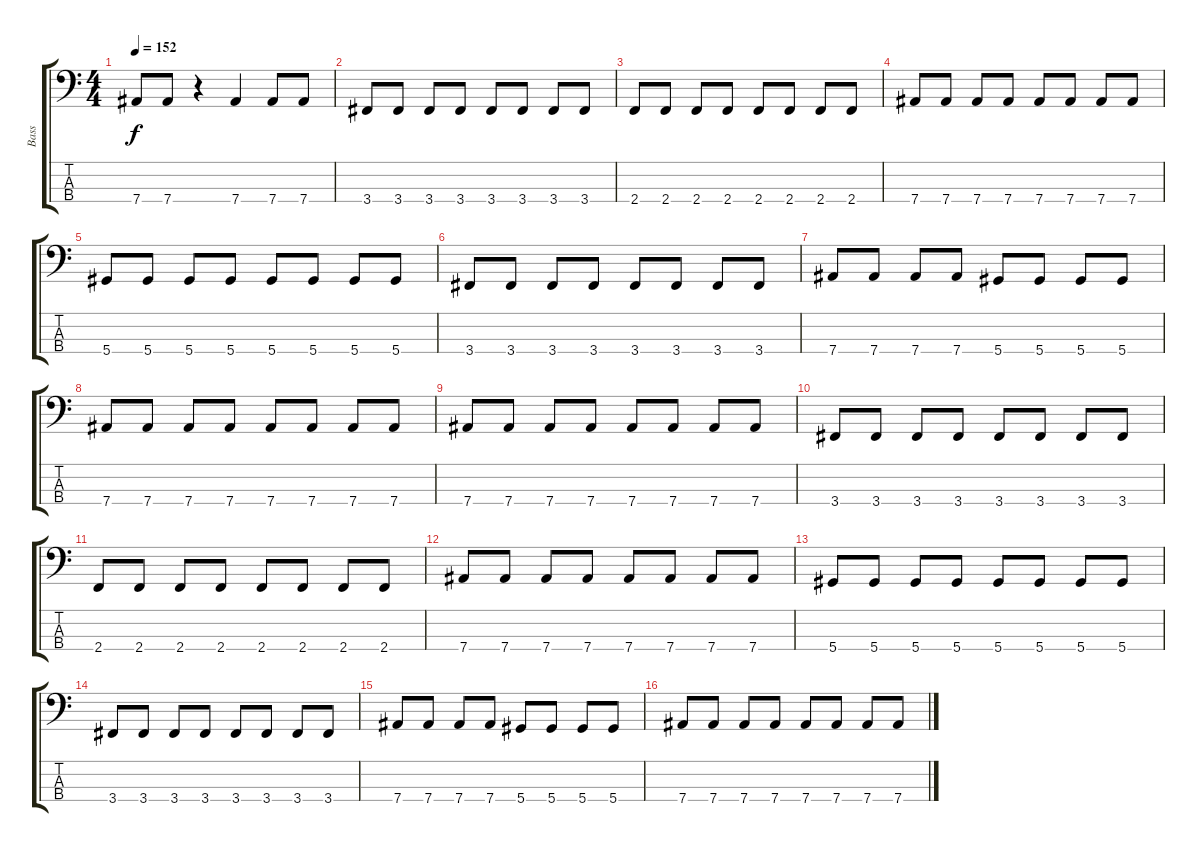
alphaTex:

\track ("Bass" "Bass") {instrument electricbassfinger}
\staff {score tabs}
\tuning (Gb2 Db2 Ab1 Eb1) {hide}
\ts (4 4)
\tempo 152
\clef f4
\ks c
7.4.8{dy f} 7.4.8 r.4 7.4.4 7.4.8 7.4.8 |
3.4.8 3.4.8 3.4.8 3.4.8 3.4.8 3.4.8 3.4.8 3.4.8 |
2.4.8 2.4.8 2.4.8 2.4.8 2.4.8 2.4.8 2.4.8 2.4.8 |
7.4.8 7.4.8 7.4.8 7.4.8 7.4.8 7.4.8 7.4.8 7.4.8 |
5.4.8 5.4.8 5.4.8 5.4.8 5.4.8 5.4.8 5.4.8 5.4.8 |
3.4.8 3.4.8 3.4.8 3.4.8 3.4.8 3.4.8 3.4.8 3.4.8 |
7.4.8 7.4.8 7.4.8 7.4.8 5.4.8 5.4.8 5.4.8 5.4.8 |
7.4.8 7.4.8 7.4.8 7.4.8 7.4.8 7.4.8 7.4.8 7.4.8 |
7.4.8 7.4.8 7.4.8 7.4.8 7.4.8 7.4.8 7.4.8 7.4.8 |
3.4.8 3.4.8 3.4.8 3.4.8 3.4.8 3.4.8 3.4.8 3.4.8 |
2.4.8 2.4.8 2.4.8 2.4.8 2.4.8 2.4.8 2.4.8 2.4.8 |
7.4.8 7.4.8 7.4.8 7.4.8 7.4.8 7.4.8 7.4.8 7.4.8 |
5.4.8 5.4.8 5.4.8 5.4.8 5.4.8 5.4.8 5.4.8 5.4.8 |
3.4.8 3.4.8 3.4.8 3.4.8 3.4.8 3.4.8 3.4.8 3.4.8 |
7.4.8 7.4.8 7.4.8 7.4.8 5.4.8 5.4.8 5.4.8 5.4.8 |
7.4.8 7.4.8 7.4.8 7.4.8 7.4.8 7.4.8 7.4.8 7.4.8
